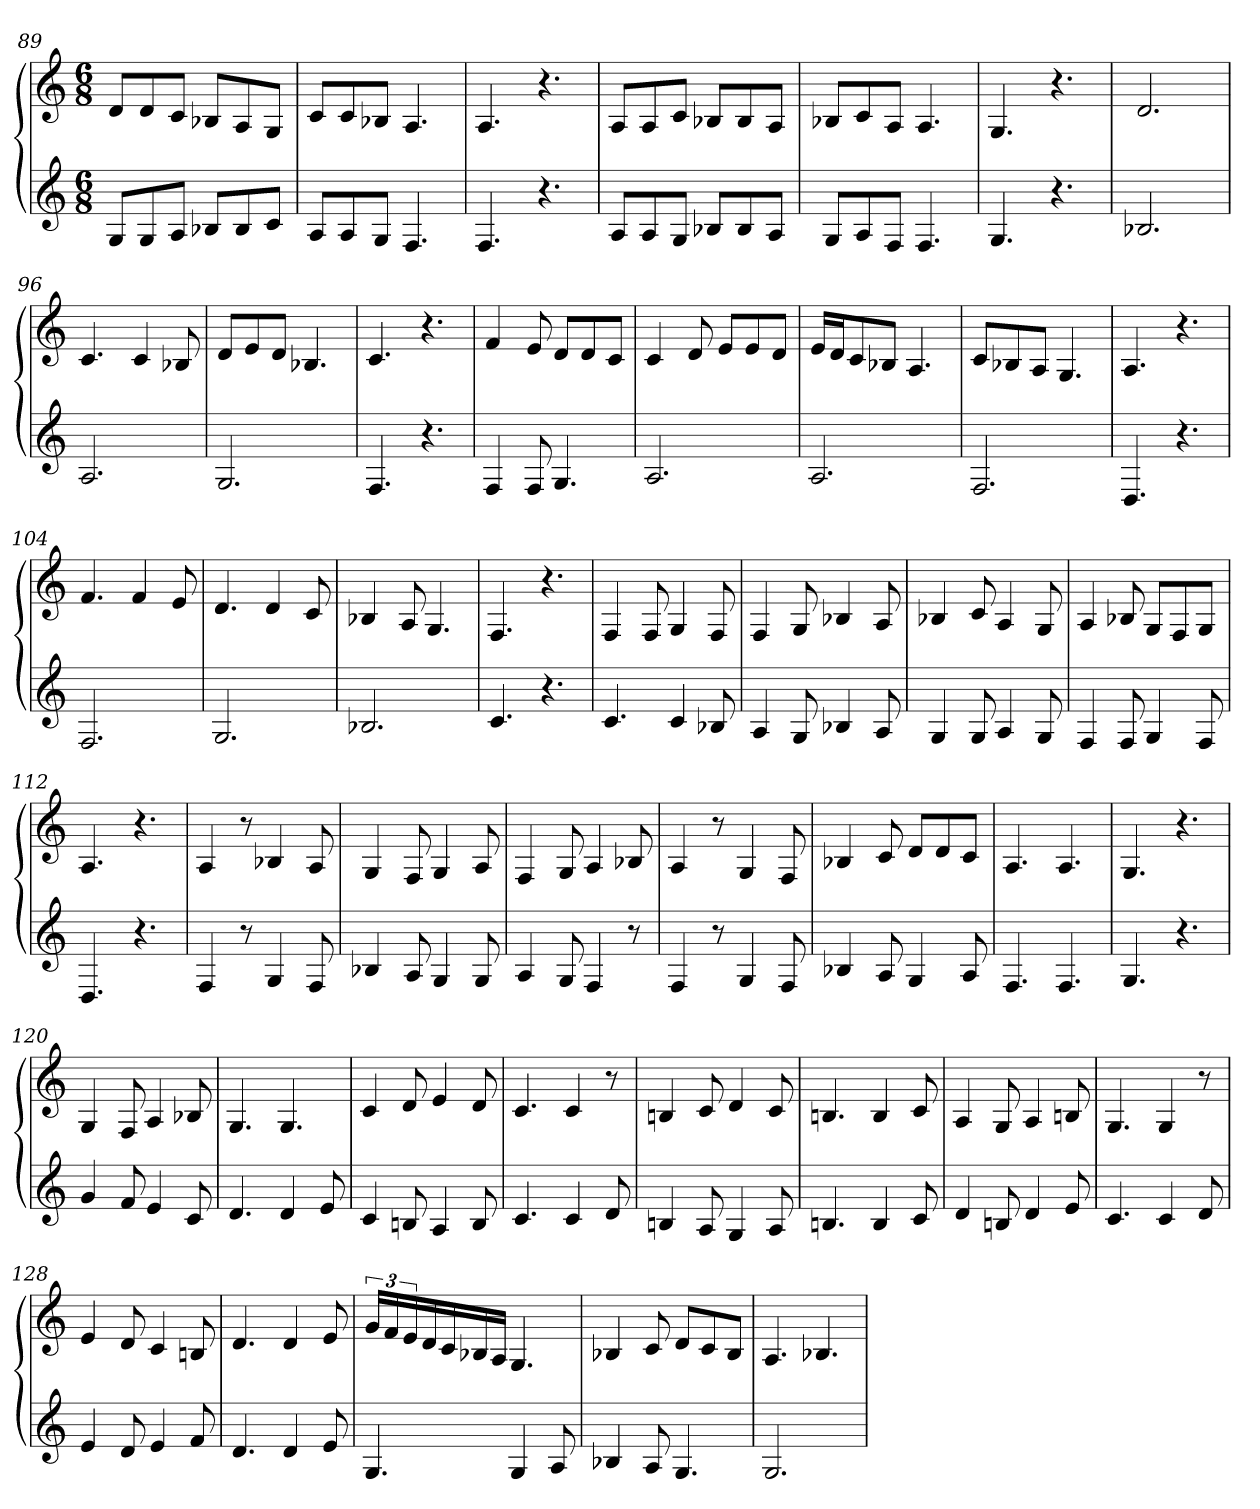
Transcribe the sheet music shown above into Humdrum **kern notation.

**kern	**kern
*part1	*part1
*staff2	*staff1
*M6/8	*M6/8
=89	=89
8GL	8dL
8G	8d
8AJ	8cJ
8B-XL	8B-XL
8B-	8A
8cJ	8GJ
=90	=90
8AL	8cL
8A	8c
8GJ	8B-XJ
4.F	4.A
=91	=91
4.F	4.A
4.r	4.r
=92	=92
8AL	8AL
8A	8A
8GJ	8cJ
8B-XL	8B-XL
8B-	8B-
8AJ	8AJ
=93	=93
8GL	8B-XL
8A	8c
8FJ	8AJ
4.F	4.A
=94	=94
4.G	4.G
4.r	4.r
=95	=95
2.B-X	2.d
=96	=96
2.A	4.c
.	4c
.	8B-X
=97	=97
2.G	8dL
.	8e
.	8dJ
.	4.B-X
=98	=98
4.F	4.c
4.r	4.r
=99	=99
4F	4f
8F	8e
4.G	8dL
.	8d
.	8cJ
=100	=100
2.A	4c
.	8d
.	8eL
.	8e
.	8dJ
=101	=101
2.A	16eLL
.	16dJ
.	8c
.	8B-XJ
.	4.A
=102	=102
2.F	8cL
.	8B-X
.	8AJ
.	4.G
=103	=103
4.D	4.A
4.r	4.r
=104	=104
2.F	4.f
.	4f
.	8e
=105	=105
2.G	4.d
.	4d
.	8c
=106	=106
2.B-X	4B-X
.	8A
.	4.G
=107	=107
4.c	4.F
4.r	4.r
=108	=108
4.c	4F
.	8F
4c	4G
8B-X	8F
=109	=109
4A	4F
8G	8G
4B-X	4B-X
8A	8A
=110	=110
4G	4B-X
8G	8c
4A	4A
8G	8G
=111	=111
4F	4A
8F	8B-X
4G	8GL
.	8F
8F	8GJ
=112	=112
4.D	4.A
4.r	4.r
=113	=113
4F	4A
8r	8r
4G	4B-X
8F	8A
=114	=114
4B-X	4G
8A	8F
4G	4G
8G	8A
=115	=115
4A	4F
8G	8G
4F	4A
8r	8B-X
=116	=116
4F	4A
8r	8r
4G	4G
8F	8F
=117	=117
4B-X	4B-X
8A	8c
4G	8dL
.	8d
8A	8cJ
=118	=118
4.F	4.A
4.F	4.A
=119	=119
4.G	4.G
4.r	4.r
=120	=120
4g	4G
8f	8F
4e	4A
8c	8B-X
=121	=121
4.d	4.G
4d	4.G
8e	.
=122	=122
4c	4c
8Bn	8d
4A	4e
8B	8d
=123	=123
4.c	4.c
4c	4c
8d	8r
=124	=124
4Bn	4Bn
8A	8c
4G	4d
8A	8c
=125	=125
4.Bn	4.Bn
4B	4B
8c	8c
=126	=126
4d	4A
8Bn	8G
4d	4A
8e	8Bn
=127	=127
4.c	4.G
4c	4G
8d	8r
=128	=128
4e	4e
8d	8d
4e	4c
8f	8Bn
=129	=129
4.d	4.d
4d	4d
8e	8e
=130	=130
4.G	24gLL
.	24f
.	24e
.	16d
.	16c
.	16B-X
.	16AJJ
4G	4.G
8A	.
=131	=131
4B-X	4B-X
8A	8c
4.G	8dL
.	8c
.	8B-J
=132	=132
2.G	4.A
.	4.B-X
=	=
*-	*-
